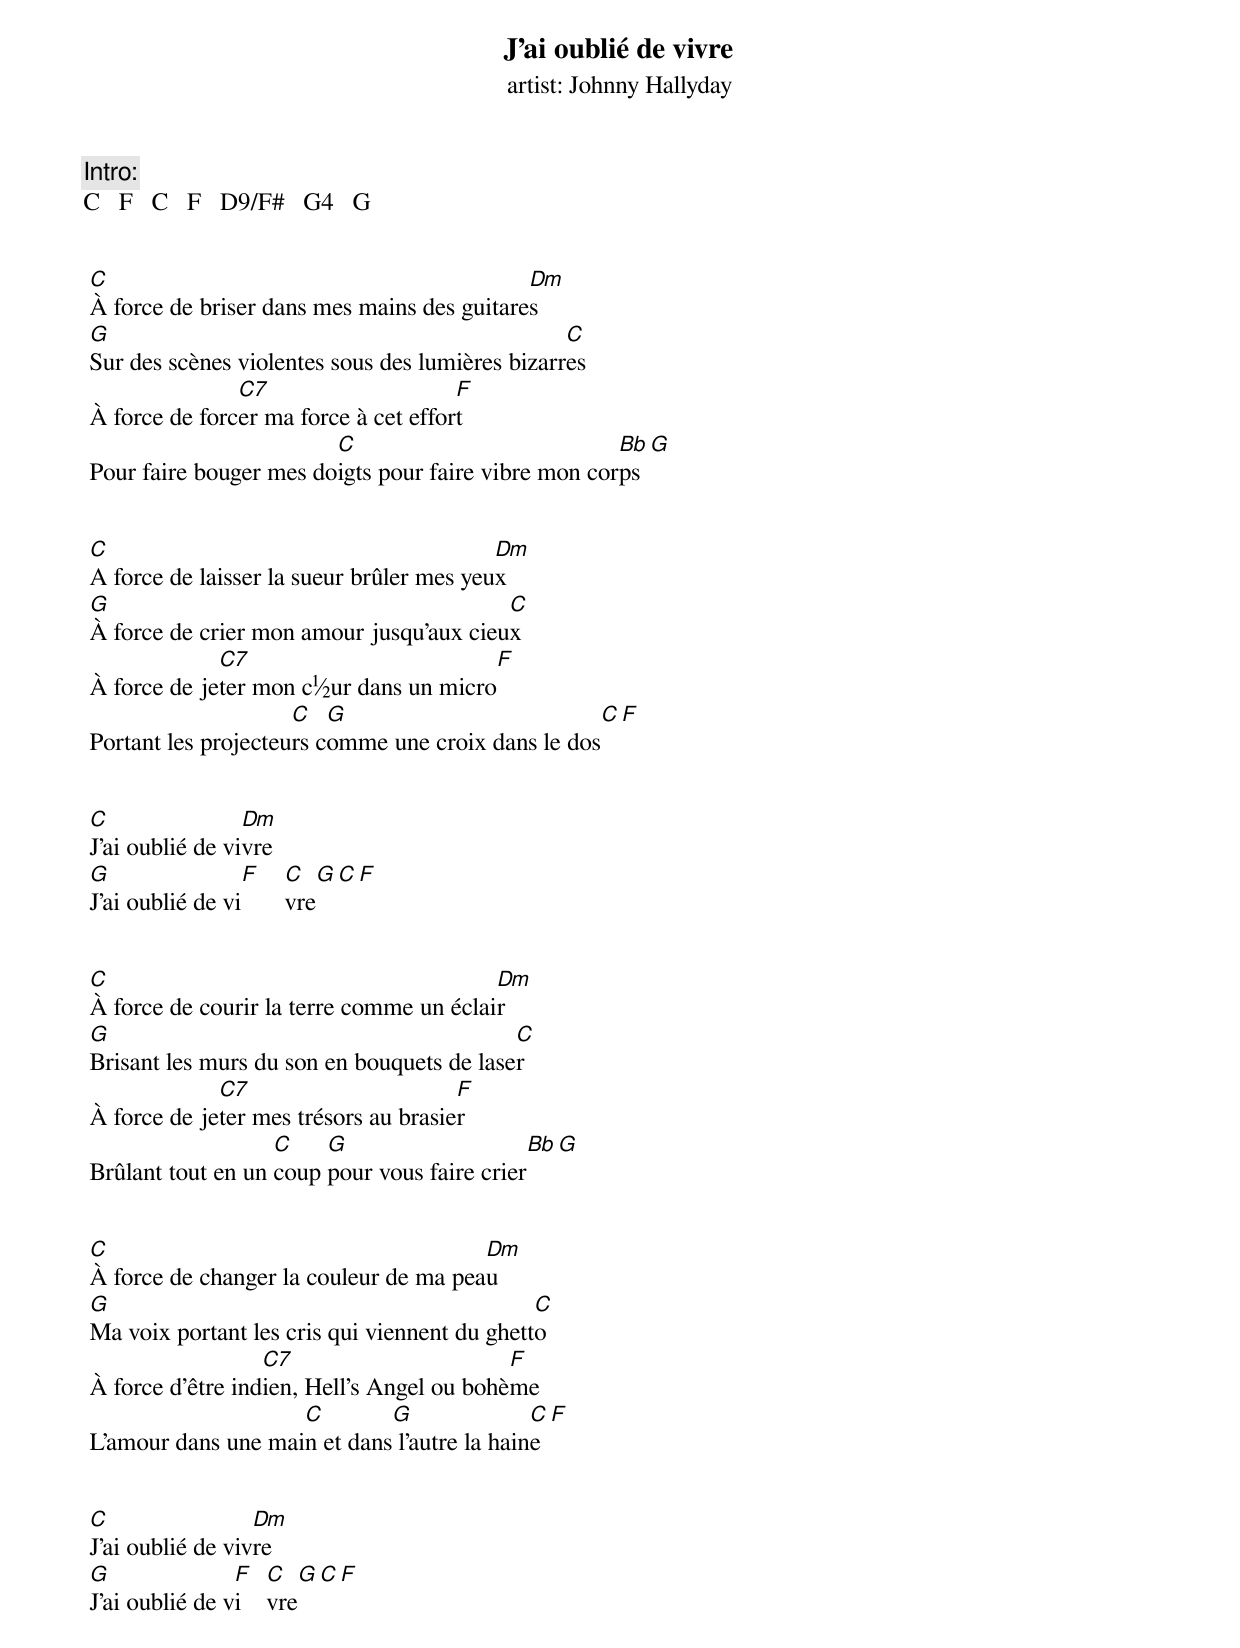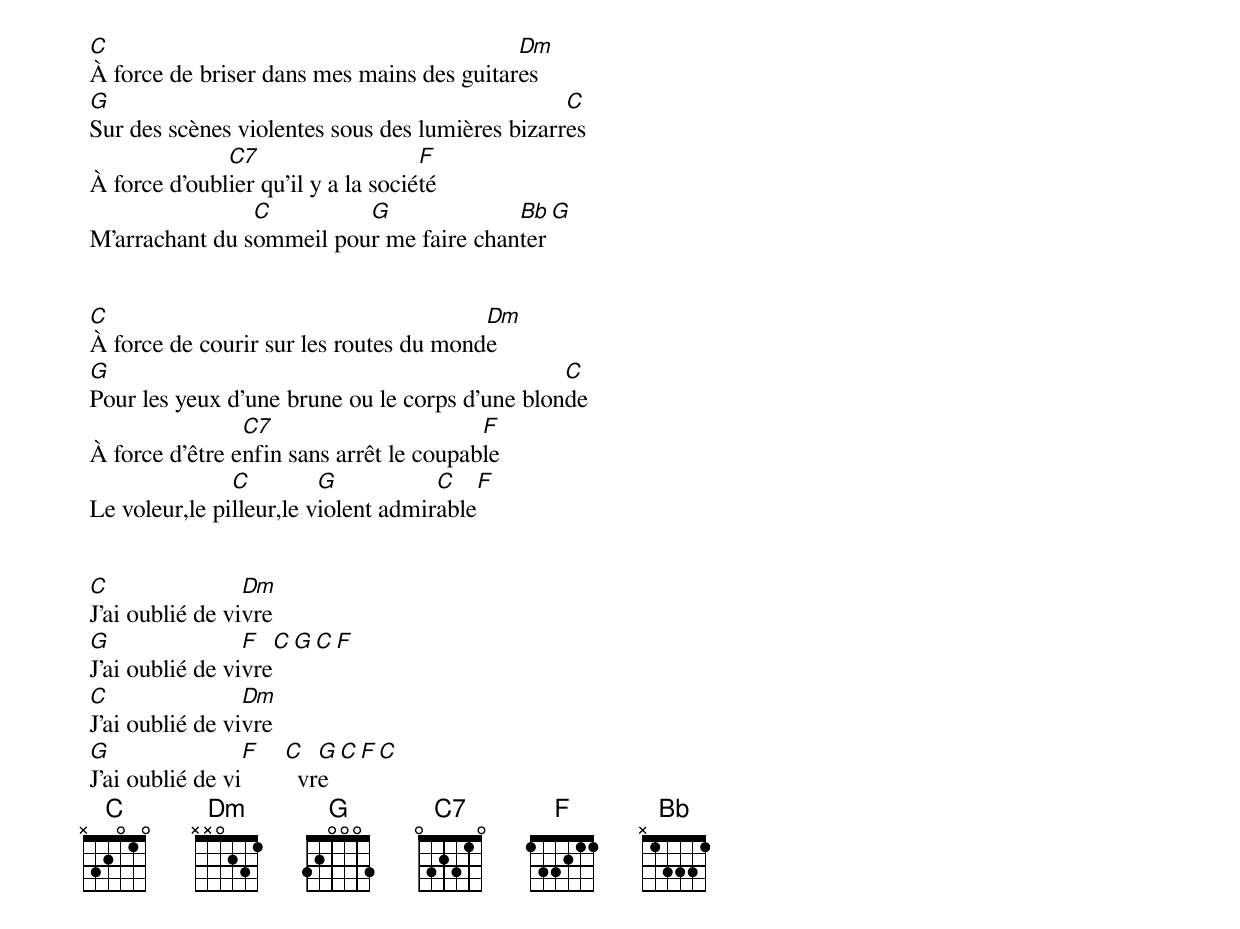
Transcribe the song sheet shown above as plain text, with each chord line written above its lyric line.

J'ai oublié de vivre
artist: Johnny Hallyday


Intro:
C   F   C   F   D9/F#   G4   G


 C                                           Dm
 À force de briser dans mes mains des guitares
 G                                                C
 Sur des scènes violentes sous des lumières bizarres
                C7                     F
 À force de forcer ma force à cet effort
                         C                            Bb   G
 Pour faire bouger mes doigts pour faire vibre mon corps


 C                                         Dm
 A force de laisser la sueur brûler mes yeux
 G                                        C
 À force de crier mon amour jusqu'aux cieux
              C7                        F
 À force de jeter mon c½ur dans un micro
                      C   G                         C   F
 Portant les projecteurs comme une croix dans le dos


 C                Dm
 J'ai oublié de vivre
 G                F   C   G   C    F
 J'ai oublié de vi    vre


 C                                        Dm
 À force de courir la terre comme un éclair
 G                                          C
 Brisant les murs du son en bouquets de laser
              C7                       F
 À force de jeter mes trésors au brasier
                    C    G                    Bb   G
 Brûlant tout en un coup pour vous faire crier


 C                                      Dm
 À force de changer la couleur de ma peau
 G                                             C
 Ma voix portant les cris qui viennent du ghetto
                   C7                       F
 À force d'être indien, Hell's Angel ou bohème
                     C        G               C    F
 L'amour dans une main et dans l'autre la haine


 C                 Dm
 J'ai oublié de vivre
 G               F    C   G   C   F
 J'ai oublié de vi    vre


 C                                          Dm
 À force de briser dans mes mains des guitares
 G                                                C
 Sur des scènes violentes sous des lumières bizarres
               C7                    F
 À force d'oublier qu'il y a la société
                 C         G              Bb   G
 M'arrachant du sommeil pour me faire chanter


 C                                       Dm
 À force de courir sur les routes du monde
 G                                               C
 Pour les yeux d'une brune ou le corps d'une blonde
                 C7                       F
 À force d'être enfin sans arrêt le coupable
                C         G           C   F
 Le voleur,le pilleur,le violent admirable


 C                Dm
 J'ai oublié de vivre
 G                F   C   G   C    F
 J'ai oublié de vivre
 C                Dm
 J'ai oublié de vivre
 G                F   C   G   C    F    C
 J'ai oublié de vi      vre
